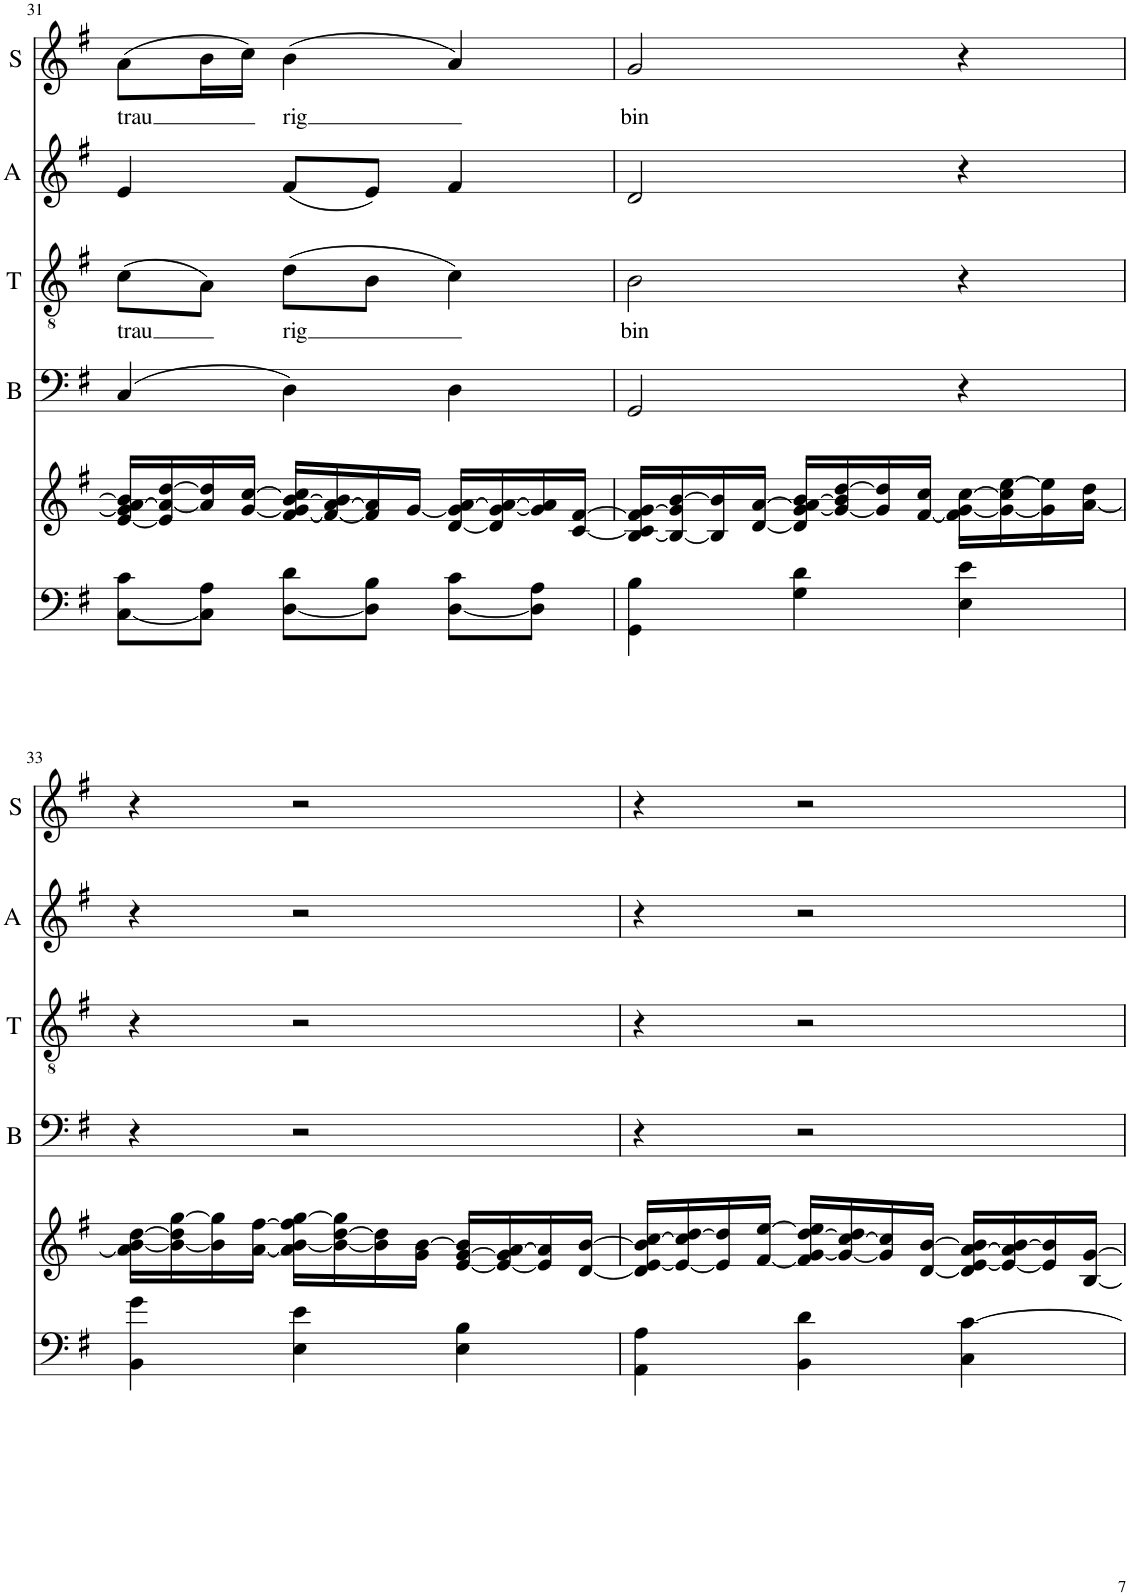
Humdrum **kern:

**kern	**kern	**kern	**kern	**text	**kern	**kern	**text
*part6	*part5	*part4	*part3	*part3	*part2	*part1	*part1
*staff6	*staff5	*staff4	*staff3	*staff3	*staff2	*staff1	*staff1
*I"two	*I"one	*I"B	*I"T	*	*I"A	*I"S	*
*	*	*I'B	*I'T	*	*I'A	*I'S	*
!!LO:PB:g=z
*clefF4	*clefG2	*clefF4	*clefGv2	*	*clefG2	*clefG2	*
*k[f#]	*k[f#]	*k[f#]	*k[f#]	*	*k[f#]	*k[f#]	*
*M3/4	*M3/4	*M3/4	*M3/4	*	*M3/4	*M3/4	*
=31	=31	=31	=31	=31	=31	=31	=31
!	!	!	!	!LO:LY:b	!	!	!LO:LY:b
[8C\ 8c\L	[16e/ 16g/] [16a/ 16b/]LL	(4C/	(8c\L	trau-	4e/	(8a\L	trau-
.	16e/] 16a/_ [16dd/	.	.	.	.	.	.
8C\] 8A\J	16a/] 16dd/]	.	8A\J)	.	.	16b\L	.
.	[16g/ [16cc/JJ	.	.	.	.	16cc\JJ)	.
!	!	!	!	!LO:LY:b	!	!	!LO:LY:b
[8D\ 8d\L	[16f#/ 16g/] [16b/ 16cc/]LL	4D\)	(8d\L	-rig	(8f#/L	(4b\	-rig
.	16f#/_ [16a/ 16b/]	.	.	.	.	.	.
8D\] 8B\J	16f#/] 16a/]	.	8B\J	.	8e/J)	.	.
.	[16g/JJ	.	.	.	.	.	.
[8D\ 8c\L	[16d/ 16g/] [16a/LL	4D\	4c\)	.	4f#/	4a/)	.
.	16d/] [16g/ 16a/_	.	.	.	.	.	.
8D\] 8A\J	16g/] 16a/]	.	.	.	.	.	.
.	[16c/ [16f#/JJ	.	.	.	.	.	.
=32	=32	=32	=32	=32	=32	=32	=32
!	!	!	!	!LO:LY:b	!	!	!LO:LY:b
4GG\ 4B\	[16B/ 16c/] 16f#/] [16g/LL	2GG/	2B\	bin	2d/	2g/	bin
.	16B/_ 16g/] [16b/	.	.	.	.	.	.
.	16B/] 16b/]	.	.	.	.	.	.
.	[16d/ [16a/JJ	.	.	.	.	.	.
4G\ 4d\	16d/] [16g/ 16a/] [16b/LL	.	.	.	.	.	.
.	16g/_ 16b/] [16dd/	.	.	.	.	.	.
.	16g/] 16dd/]	.	.	.	.	.	.
.	[16f#/ 16cc/JJ	.	.	.	.	.	.
4E\ 4e\	16f#\] [16g\ [16cc\LL	4r	4r	.	4r	4r	.
.	16g\_ 16cc\] [16ee\	.	.	.	.	.	.
.	16g\] 16ee\]	.	.	.	.	.	.
.	[16a\ 16dd\JJ	.	.	.	.	.	.
!!LO:LB:g=z
=33	=33	=33	=33	=33	=33	=33	=33
4BB\ 4g\	16a\] [16b\ [16dd\LL	4r	4r	.	4r	4r	.
.	16b\_ 16dd\] [16gg\	.	.	.	.	.	.
.	16b\] 16gg\]	.	.	.	.	.	.
.	[16a\ [16ff#\JJ	.	.	.	.	.	.
4E\ 4e\	16a\] [16b\ 16ff#\] [16gg\LL	2r	2r	.	2r	2r	.
.	16b\_ [16dd\ 16gg\]	.	.	.	.	.	.
.	16b\] 16dd\]	.	.	.	.	.	.
.	16g\ [16b\JJ	.	.	.	.	.	.
4E\ 4B\	[16e/ [16g/ 16b/]LL	.	.	.	.	.	.
.	16e/_ 16g/] [16a/	.	.	.	.	.	.
.	16e/] 16a/]	.	.	.	.	.	.
.	[16d/ [16b/JJ	.	.	.	.	.	.
=34	=34	=34	=34	=34	=34	=34	=34
4AA\ 4A\	16d/] [16e/ 16b/] [16cc/LL	4r	4r	.	4r	4r	.
.	16e/_ 16cc/] [16dd/	.	.	.	.	.	.
.	16e/] 16dd/]	.	.	.	.	.	.
.	[16f#/ [16ee/JJ	.	.	.	.	.	.
4BB\ 4d\	16f#/] [16g/ [16dd/ 16ee/]LL	2r	2r	.	2r	2r	.
.	16g/_ [16cc/ 16dd/]	.	.	.	.	.	.
.	16g/] 16cc/]	.	.	.	.	.	.
.	[16d/ [16b/JJ	.	.	.	.	.	.
4C\ [4c\	16d/] [16e/ [16a/ 16b/]LL	.	.	.	.	.	.
.	16e/_ 16a/] [16b/	.	.	.	.	.	.
.	16e/] 16b/]	.	.	.	.	.	.
.	[16B/ [16g/JJ	.	.	.	.	.	.
=	=	=	=	=	=	=	=
*-	*-	*-	*-	*-	*-	*-	*-
